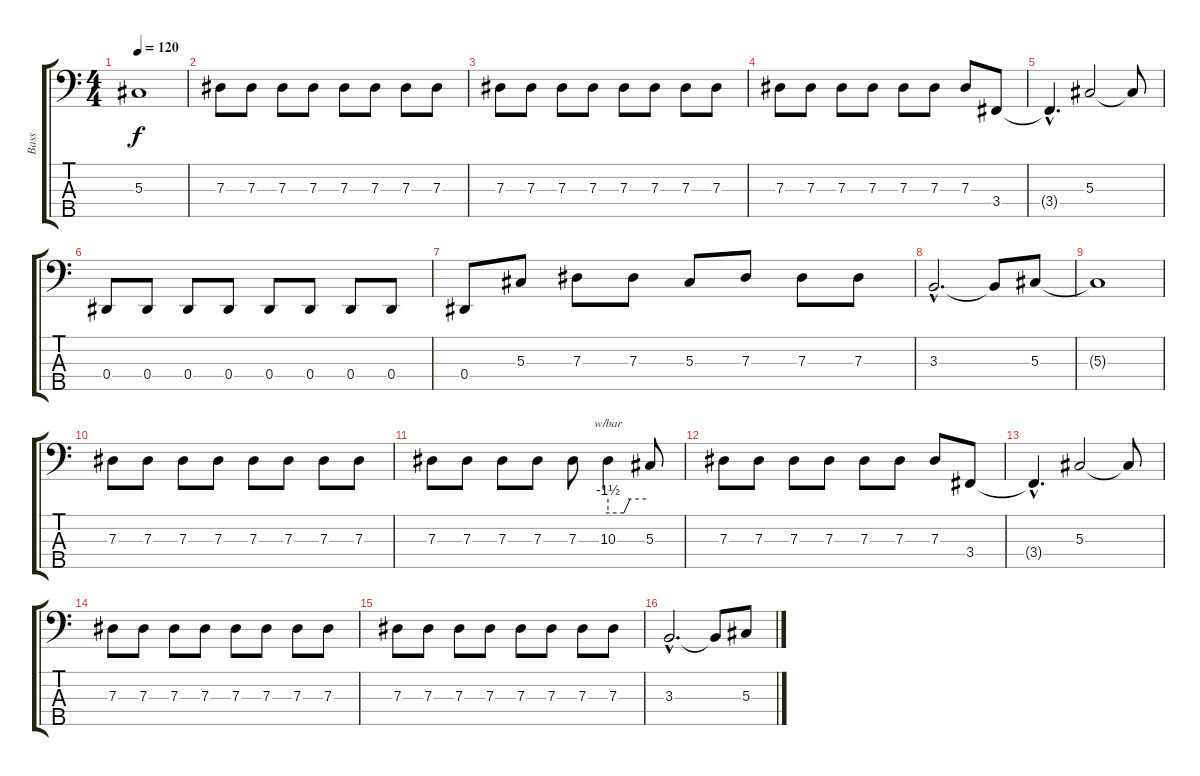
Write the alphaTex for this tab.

\track ("Bass" "Bass") {instrument electricbasspick}
\staff {score tabs}
\tuning (Gb2 Db2 Ab1 Eb1 Bb0) {hide}
\ts (4 4)
\tempo 120
\clef f4
\ks c
5.3{t}.1{dy f} |
7.3.8 7.3.8 7.3.8 7.3.8 7.3.8 7.3.8 7.3.8 7.3.8 |
7.3.8 7.3.8 7.3.8 7.3.8 7.3.8 7.3.8 7.3.8 7.3.8 |
7.3.8 7.3.8 7.3.8 7.3.8 7.3.8 7.3.8 7.3.8 3.4.8 |
3.4{hac t}.4{d} 5.3.2 5.3{t}.8 |
0.4.8 0.4.8 0.4.8 0.4.8 0.4.8 0.4.8 0.4.8 0.4.8 |
0.4.8 5.3.8 7.3.8 7.3.8 5.3.8 7.3.8 7.3.8 7.3.8 |
3.3{hac}.2{d} 3.3{t}.8 5.3.8 |
5.3{t}.1 |
7.3.8 7.3.8 7.3.8 7.3.8 7.3.8 7.3.8 7.3.8 7.3.8 |
7.3.8 7.3.8 7.3.8 7.3.8 7.3.8 10.3.4{tbe (custom default 0 -6 25 -6 35 0 60 0)} 5.3.8 |
7.3.8 7.3.8 7.3.8 7.3.8 7.3.8 7.3.8 7.3.8 3.4.8 |
3.4{hac t}.4{d} 5.3.2 5.3{t}.8 |
7.3.8 7.3.8 7.3.8 7.3.8 7.3.8 7.3.8 7.3.8 7.3.8 |
7.3.8 7.3.8 7.3.8 7.3.8 7.3.8 7.3.8 7.3.8 7.3.8 |
3.3{hac}.2{d} 3.3{t}.8 5.3.8
